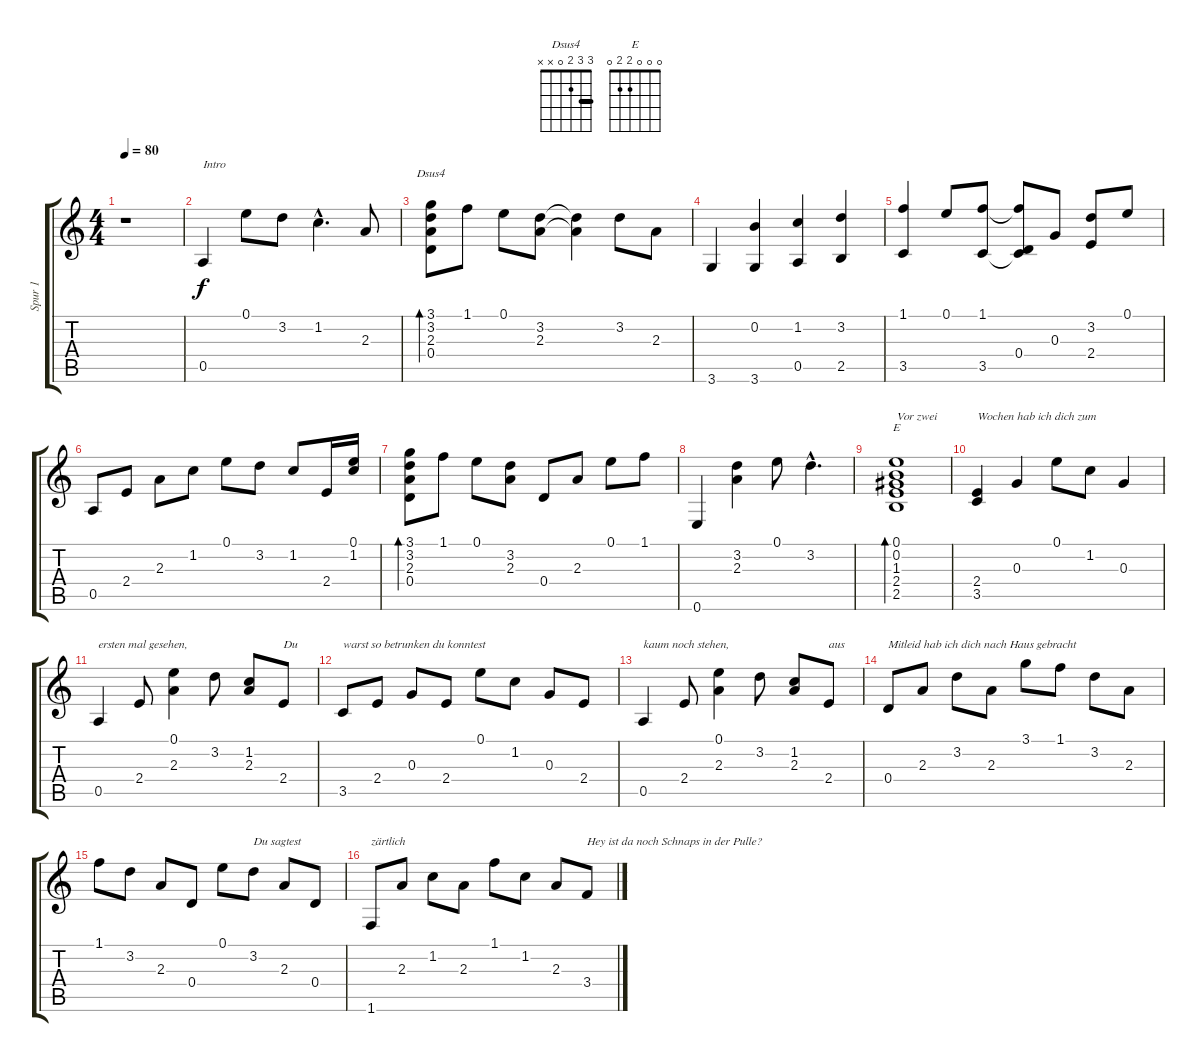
\track ("Spur 1" "Spur 1") {instrument acousticguitarnylon}
\staff {score tabs}
\tuning (E4 B3 G3 D3 A2 E2) {hide}
\chord ("Dsus4" 3 3 2 0 x x) {barre 3}
\chord ("E" 0 0 0 2 2 0)
\ts (4 4)
\tempo 80
\clef g2
\ks c
r.1{dy f instrument acousticguitarnylon} |
0.5.4{txt "Intro"} 0.1.8 3.2.8 1.2{hac}.4{d} 2.3.8 |
(3.1 3.2 2.3 0.4).8{bd 240 ch "Dsus4"} 1.1.8 0.1.8 (3.2 2.3).8 (3.2{t} 2.3{t}).4 3.2.8 2.3.8 |
3.6.4 (0.2 3.6).4 (1.2 0.5).4 (3.2 2.5).4 |
(1.1 3.5).4 0.1.8 (1.1 3.5).8 (1.1{t} 0.4 3.5{t}).8 0.3.8 (3.2 2.4).8 0.1.8 |
0.5.8 2.4.8 2.3.8 1.2.8 0.1.8 3.2.8 1.2.8 2.4.16 (0.1 1.2).16 |
(3.1 3.2 2.3 0.4).8{bd 240} 1.1.8 0.1.8 (3.2 2.3).8 0.4.8 2.3.8 0.1.8 1.1.8 |
0.6.4 (3.2 2.3).4 0.1.8 3.2{hac}.4{d} |
(0.1 0.2 1.3 2.4 2.5).1{bd 240 ch "E" txt "Vor zwei"} |
(2.4 3.5).4{txt "Wochen hab ich dich zum"} 0.3.4 0.1.8 1.2.8 0.3.4 |
0.5.4{txt "ersten mal gesehen,"} 2.4.8 (0.1 2.3).4 3.2.8 (1.2 2.3).8 2.4.8{txt "Du"} |
3.5.8{txt "warst so betrunken du konntest"} 2.4.8 0.3.8 2.4.8 0.1.8 1.2.8 0.3.8 2.4.8 |
0.5.4{txt "kaum noch stehen,"} 2.4.8 (0.1 2.3).4 3.2.8 (1.2 2.3).8 2.4.8{txt "aus"} |
0.4.8{txt "Mitleid hab ich dich nach Haus gebracht"} 2.3.8 3.2.8 2.3.8 3.1.8 1.1.8 3.2.8 2.3.8 |
1.1.8 3.2.8 2.3.8 0.4.8 0.1.8 3.2.8{txt "Du sagtest"} 2.3.8 0.4.8 |
1.6.8{txt "zärtlich"} 2.3.8 1.2.8 2.3.8 1.1.8 1.2.8 2.3.8 3.4.8{txt "Hey ist da noch Schnaps in der Pulle?"}
